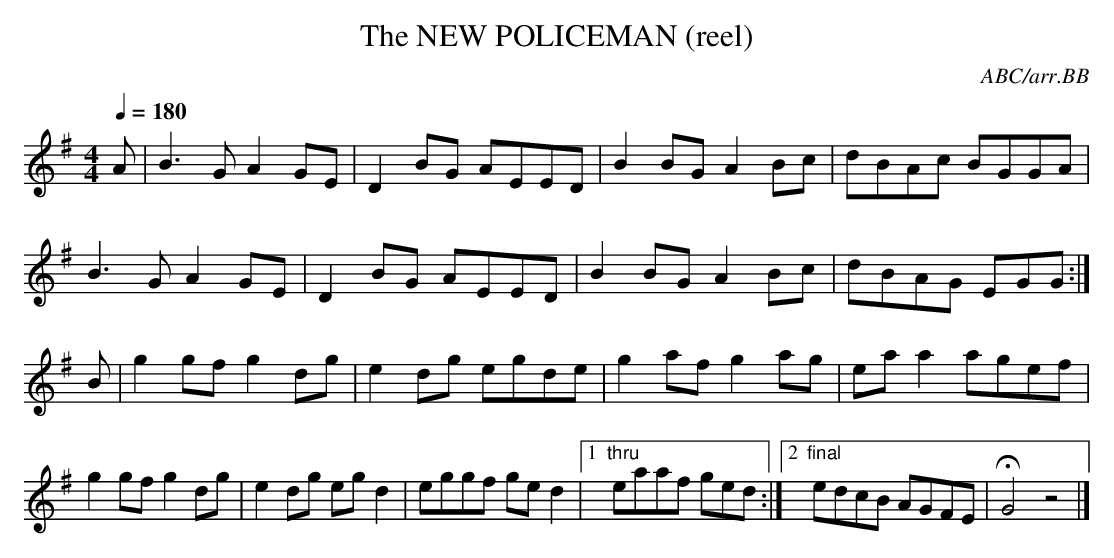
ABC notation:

X:1
T:NEW POLICEMAN (reel), The
C:ABC/arr.BB
of Tipperary" isn't
one of them!
Q:1/4=180
L:1/8
M:4/4
K:G
A|B3G A2GE|D2BG AEED|B2BG A2Bc|dBAc BGGA|
B3G A2 GE|D2 BG AEED|B2 BG A2 Bc|dBAG EGG:|
B|g2 gf g2 dg|e2 dg egde|g2af g2 ag|eaa2 agef|
g2 gf g2 dg|e2 dg eg d2|eggf ge d2|1 "thru"eaaf ged:|\
[2 "final"edcB AGFE|HG4z4|]
